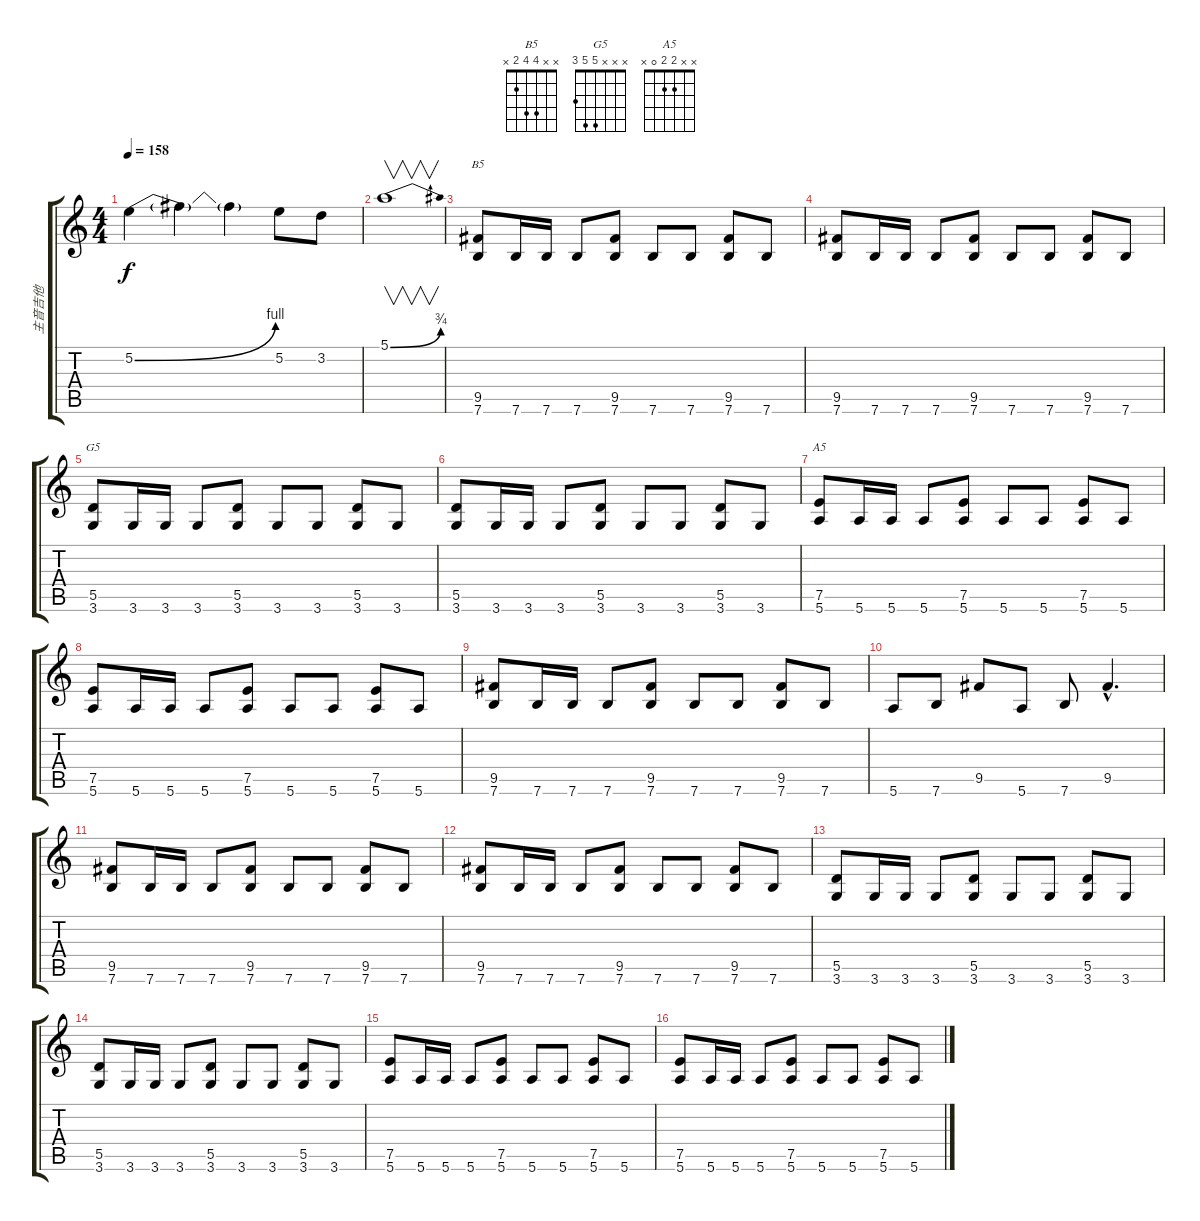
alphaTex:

\track ("主音吉他" "主音吉他") {instrument distortionguitar}
\staff {score tabs}
\tuning (E4 B3 G3 D3 A2 E2) {hide}
\chord ("B5" x x 4 4 2 x)
\chord ("G5" x x x 5 5 3)
\chord ("A5" x x 2 2 0 x)
\ts (4 4)
\tempo 158
\clef g2
\ks c
5.2{be (bend 0 0 60 4)}.4{dy f} 5.2{t}.4 5.2{t}.4 5.2.8 3.2.8 |
5.1{be (bend 0 0 60 3)}.1{v} |
(9.5 7.6).8{ch "B5"} 7.6.16 7.6.16 7.6.8 (9.5 7.6).8 7.6.8 7.6.8 (9.5 7.6).8 7.6.8 |
(9.5 7.6).8 7.6.16 7.6.16 7.6.8 (9.5 7.6).8 7.6.8 7.6.8 (9.5 7.6).8 7.6.8 |
(5.5 3.6).8{ch "G5"} 3.6.16 3.6.16 3.6.8 (5.5 3.6).8 3.6.8 3.6.8 (5.5 3.6).8 3.6.8 |
(5.5 3.6).8 3.6.16 3.6.16 3.6.8 (5.5 3.6).8 3.6.8 3.6.8 (5.5 3.6).8 3.6.8 |
(7.5 5.6).8{ch "A5"} 5.6.16 5.6.16 5.6.8 (7.5 5.6).8 5.6.8 5.6.8 (7.5 5.6).8 5.6.8 |
(7.5 5.6).8 5.6.16 5.6.16 5.6.8 (7.5 5.6).8 5.6.8 5.6.8 (7.5 5.6).8 5.6.8 |
(9.5 7.6).8 7.6.16 7.6.16 7.6.8 (9.5 7.6).8 7.6.8 7.6.8 (9.5 7.6).8 7.6.8 |
5.6.8 7.6.8 9.5.8 5.6.8 7.6.8 9.5{hac}.4{d} |
(9.5 7.6).8 7.6.16 7.6.16 7.6.8 (9.5 7.6).8 7.6.8 7.6.8 (9.5 7.6).8 7.6.8 |
(9.5 7.6).8 7.6.16 7.6.16 7.6.8 (9.5 7.6).8 7.6.8 7.6.8 (9.5 7.6).8 7.6.8 |
(5.5 3.6).8 3.6.16 3.6.16 3.6.8 (5.5 3.6).8 3.6.8 3.6.8 (5.5 3.6).8 3.6.8 |
(5.5 3.6).8 3.6.16 3.6.16 3.6.8 (5.5 3.6).8 3.6.8 3.6.8 (5.5 3.6).8 3.6.8 |
(7.5 5.6).8 5.6.16 5.6.16 5.6.8 (7.5 5.6).8 5.6.8 5.6.8 (7.5 5.6).8 5.6.8 |
(7.5 5.6).8 5.6.16 5.6.16 5.6.8 (7.5 5.6).8 5.6.8 5.6.8 (7.5 5.6).8 5.6.8
